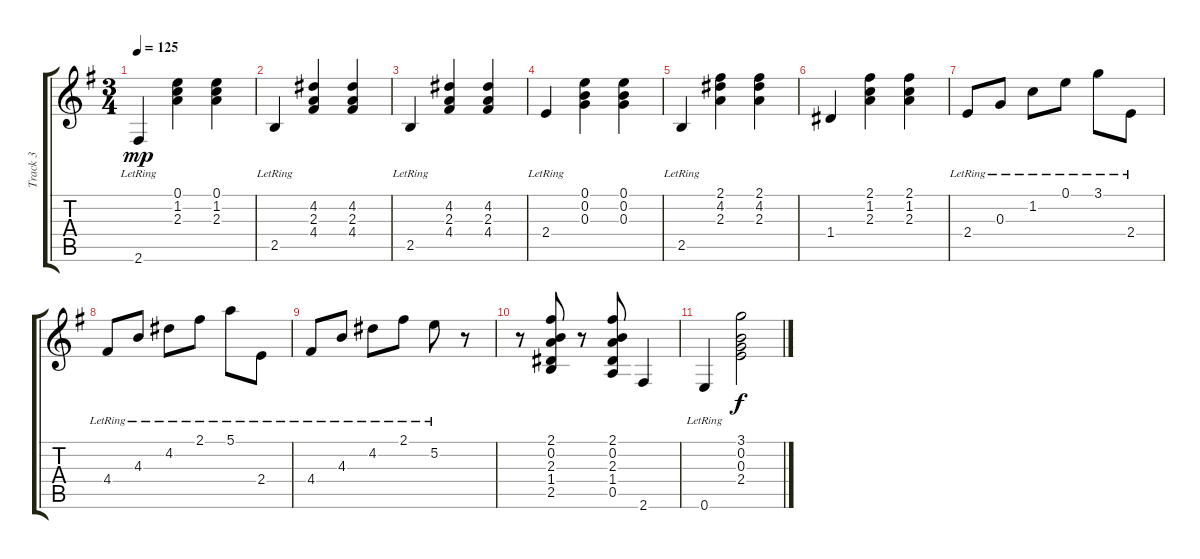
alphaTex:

\track ("Track 3" "Track 3") {instrument acousticguitarnylon}
\staff {score tabs}
\tuning (E4 B3 G3 D3 A2 E2) {hide}
\ts (3 4)
\tempo 125
\clef g2
\ks eminor
2.6{lr}.4{dy mp} (0.1 1.2 2.3).4 (0.1 1.2 2.3).4 |
2.5{lr}.4 (4.2 2.3 4.4).4 (4.2 2.3 4.4).4 |
2.5{lr}.4 (4.2 2.3 4.4).4 (4.2 2.3 4.4).4 |
2.4{lr}.4 (0.1 0.2 0.3).4 (0.1 0.2 0.3).4 |
2.5{lr}.4 (2.1 4.2 2.3).4 (2.1 4.2 2.3).4 |
1.4.4 (2.1 1.2 2.3).4 (2.1 1.2 2.3).4 |
2.4{lr}.8 0.3{lr}.8 1.2{lr}.8 0.1{lr}.8 3.1{lr}.8 2.4{lr}.8 |
4.4{lr}.8 4.3{lr}.8 4.2{lr}.8 2.1{lr}.8 5.1{lr}.8 2.4{lr}.8 |
4.4{lr}.8 4.3{lr}.8 4.2{lr}.8 2.1{lr}.8 5.2{lr}.8 r.8 |
r.8 (2.1 0.2 2.3 1.4 2.5).8 r.8 (2.1 0.2 2.3 1.4 0.5).8 2.6.4 |
0.6{lr}.4 (3.1 0.2 0.3 2.4).2{dy f}
